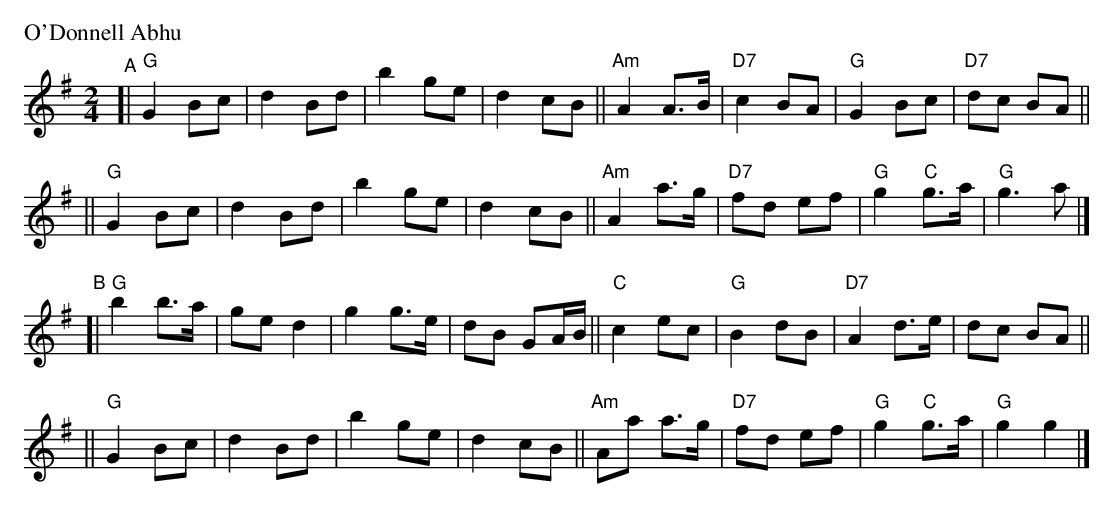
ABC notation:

X:1
P: O'Donnell Abhu
M: 2/4
L: 1/8
K: G
"^A"\
[| "G"G2 Bc | d2 Bd | b2 ge | d2 cB || "Am"A2 A>B | "D7"c2 BA | "G"G2    Bc  |"D7"dc BA ||
|| "G"G2 Bc | d2 Bd | b2 ge | d2 cB || "Am"A2 a>g | "D7"fd ef | "G"g2 "C"g>a | "G"g3 a |]
"^B"\
[| "G"b2 b>a | ge d2 | g2 g>e | dB GA/B/ || "C"c2 ec  |  "G"B2 dB |"D7"A2    d>e |   dc BA ||
|| "G"G2 Bc  | d2 Bd | b2 ge  | d2 cB    ||"Am"Aa a>g | "D7"fd ef | "G"g2 "C"g>a |"G"g2 g2 |]
